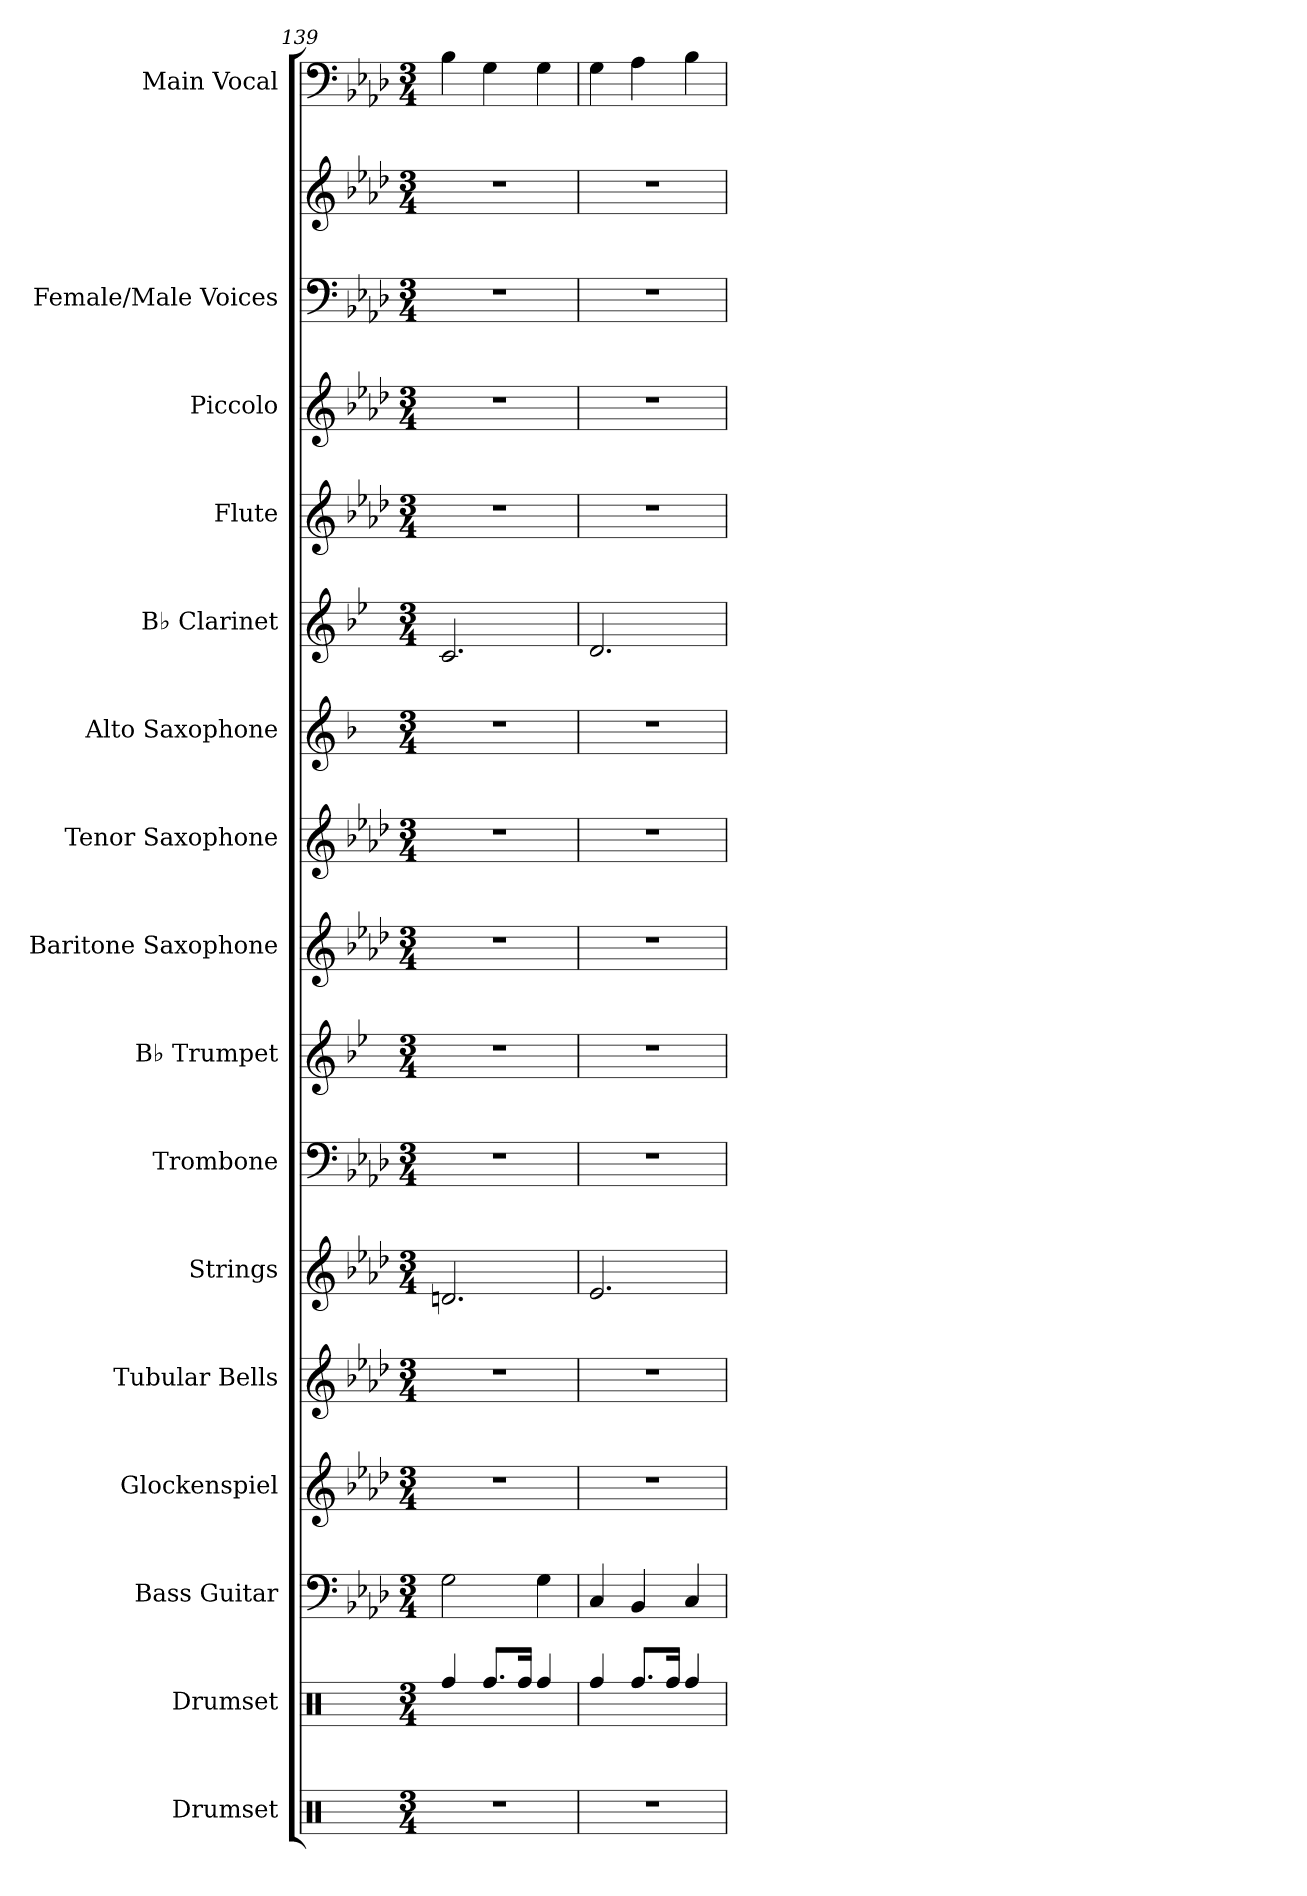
**kern	**kern	**kern	**kern	**kern	**kern	**kern	**kern	**kern	**kern	**kern	**kern	**kern	**kern	**kern	**kern	**kern
*part16	*part15	*part14	*part13	*part12	*part11	*part10	*part9	*part8	*part7	*part6	*part5	*part4	*part3	*part2	*part2	*part1
*staff17	*staff16	*staff15	*staff14	*staff13	*staff12	*staff11	*staff10	*staff9	*staff8	*staff7	*staff6	*staff5	*staff4	*staff3	*staff2	*staff1
*I"Drumset	*I"Drumset	*I"Bass Guitar	*I"Glockenspiel	*I"Tubular Bells	*I"Strings	*I"Trombone	*I"B♭ Trumpet	*I"Baritone Saxophone	*I"Tenor Saxophone	*I"Alto Saxophone	*I"B♭ Clarinet	*I"Flute	*I"Piccolo	*I"Female/Male Voices	*	*I"Main Vocal
*I'Drs.	*I'Drs.	*I'B. Guit.	*I'Glk.	*I'Tu. Be.	*I'St.	*I'Tbn.	*I'B♭ Tpt.	*I'Bar. Sax.	*I'T. Sax.	*I'A. Sax.	*I'B♭ Cl.	*I'Fl.	*I'Picc.	*I'Voices	*	*I'Main Vcl.
*clefX	*clefX	*clefF4	*clefG2	*clefG2	*clefG2	*clefF4	*clefG2	*clefG2	*clefG2	*clefG2	*clefG2	*clefG2	*clefG2	*clefF4	*clefG2	*clefF4
*	*	*ITrd7c12	*ITrd-14c-24	*	*	*	*ITrd1c2	*ITrd12c21	*ITrd8c14	*ITrd5c9	*ITrd1c2	*	*ITrd-7c-12	*	*	*
*k[]	*k[]	*k[b-e-a-d-]	*k[b-e-a-d-]	*k[b-e-a-d-]	*k[b-e-a-d-]	*k[b-e-a-d-]	*k[b-e-a-d-]	*k[b-e-a-d-]	*k[b-e-a-d-]	*k[b-e-a-d-]	*k[b-e-a-d-]	*k[b-e-a-d-]	*k[b-e-a-d-]	*k[b-e-a-d-]	*k[b-e-a-d-]	*k[b-e-a-d-]
*M3/4	*M3/4	*M3/4	*M3/4	*M3/4	*M3/4	*M3/4	*M3/4	*M3/4	*M3/4	*M3/4	*M3/4	*M3/4	*M3/4	*M3/4	*M3/4	*M3/4
=139	=139	=139	=139	=139	=139	=139	=139	=139	=139	=139	=139	=139	=139	=139	=139	=139
2.r	4Rff/	2GG\	2.r	2.r	2.dn/	2.r	2.r	2.r	2.r	2.r	2.B-/	2.r	2.r	2.r	2.r	4B-\
.	8.Rff/L	.	.	.	.	.	.	.	.	.	.	.	.	.	.	4G\
.	16Rff/Jk	.	.	.	.	.	.	.	.	.	.	.	.	.	.	.
.	4Rff/	4GG\	.	.	.	.	.	.	.	.	.	.	.	.	.	4G\
=140	=140	=140	=140	=140	=140	=140	=140	=140	=140	=140	=140	=140	=140	=140	=140	=140
2.r	4Rff/	4CC/	2.r	2.r	2.e-/	2.r	2.r	2.r	2.r	2.r	2.c/	2.r	2.r	2.r	2.r	4G\
.	8.Rff/L	4BBB-/	.	.	.	.	.	.	.	.	.	.	.	.	.	4A-\
.	16Rff/Jk	.	.	.	.	.	.	.	.	.	.	.	.	.	.	.
.	4Rff/	4CC/	.	.	.	.	.	.	.	.	.	.	.	.	.	4B-\
=	=	=	=	=	=	=	=	=	=	=	=	=	=	=	=	=
*-	*-	*-	*-	*-	*-	*-	*-	*-	*-	*-	*-	*-	*-	*-	*-	*-
